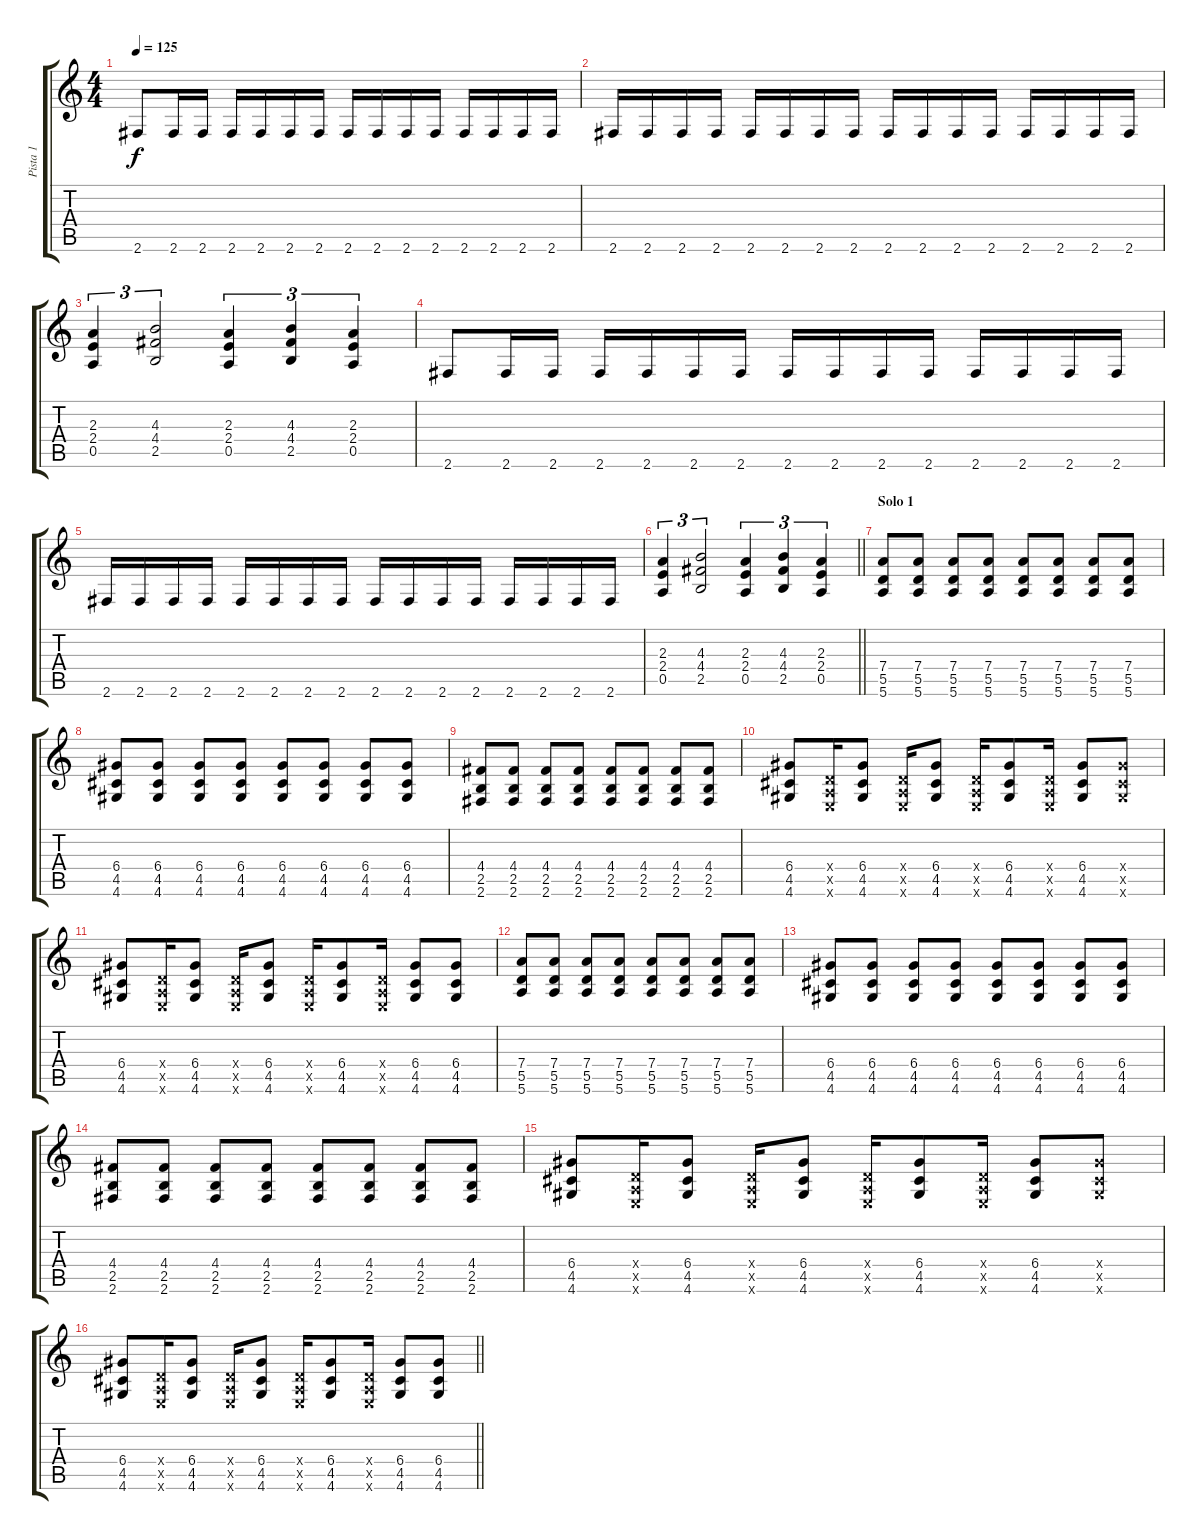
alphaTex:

\track ("Pista 1" "Pista 1") {instrument distortionguitar}
\staff {score tabs}
\tuning (E4 B3 G3 D3 A2 E2) {hide}
\ts (4 4)
\tempo 125
\clef g2
\ks c
2.6.8{dy f} 2.6.16 2.6.16 2.6.16 2.6.16 2.6.16 2.6.16 2.6.16 2.6.16 2.6.16 2.6.16 2.6.16 2.6.16 2.6.16 2.6.16 |
2.6.16 2.6.16 2.6.16 2.6.16 2.6.16 2.6.16 2.6.16 2.6.16 2.6.16 2.6.16 2.6.16 2.6.16 2.6.16 2.6.16 2.6.16 2.6.16 |
(2.3 2.4 0.5).4{tu (3 2)} (4.3 4.4 2.5).2{tu (3 2)} (2.3 2.4 0.5).4{tu (3 2)} (4.3 4.4 2.5).4{tu (3 2)} (2.3 2.4 0.5).4{tu (3 2)} |
2.6.8 2.6.16 2.6.16 2.6.16 2.6.16 2.6.16 2.6.16 2.6.16 2.6.16 2.6.16 2.6.16 2.6.16 2.6.16 2.6.16 2.6.16 |
2.6.16 2.6.16 2.6.16 2.6.16 2.6.16 2.6.16 2.6.16 2.6.16 2.6.16 2.6.16 2.6.16 2.6.16 2.6.16 2.6.16 2.6.16 2.6.16 |
\barLineRight lightlight
(2.3 2.4 0.5).4{tu (3 2)} (4.3 4.4 2.5).2{tu (3 2)} (2.3 2.4 0.5).4{tu (3 2)} (4.3 4.4 2.5).4{tu (3 2)} (2.3 2.4 0.5).4{tu (3 2)} |
\section ("" "Solo 1")
(7.4 5.5 5.6).8 (7.4 5.5 5.6).8 (7.4 5.5 5.6).8 (7.4 5.5 5.6).8 (7.4 5.5 5.6).8 (7.4 5.5 5.6).8 (7.4 5.5 5.6).8 (7.4 5.5 5.6).8 |
(6.4 4.5 4.6).8 (6.4 4.5 4.6).8 (6.4 4.5 4.6).8 (6.4 4.5 4.6).8 (6.4 4.5 4.6).8 (6.4 4.5 4.6).8 (6.4 4.5 4.6).8 (6.4 4.5 4.6).8 |
(4.4 2.5 2.6).8 (4.4 2.5 2.6).8 (4.4 2.5 2.6).8 (4.4 2.5 2.6).8 (4.4 2.5 2.6).8 (4.4 2.5 2.6).8 (4.4 2.5 2.6).8 (4.4 2.5 2.6).8 |
(6.4 4.5 4.6).8 (0.4{x} 0.5{x} 0.6{x}).16 (6.4 4.5 4.6).8 (0.4{x} 0.5{x} 0.6{x}).16 (6.4 4.5 4.6).8 (0.4{x} 0.5{x} 0.6{x}).16 (6.4 4.5 4.6).8 (0.4{x} 0.5{x} 0.6{x}).16 (6.4 4.5 4.6).8 (6.4{x} 4.5{x} 4.6{x}).8 |
(6.4 4.5 4.6).8 (0.4{x} 0.5{x} 0.6{x}).16 (6.4 4.5 4.6).8 (0.4{x} 0.5{x} 0.6{x}).16 (6.4 4.5 4.6).8 (0.4{x} 0.5{x} 0.6{x}).16 (6.4 4.5 4.6).8 (0.4{x} 0.5{x} 0.6{x}).16 (6.4 4.5 4.6).8 (6.4 4.5 4.6).8 |
(7.4 5.5 5.6).8 (7.4 5.5 5.6).8 (7.4 5.5 5.6).8 (7.4 5.5 5.6).8 (7.4 5.5 5.6).8 (7.4 5.5 5.6).8 (7.4 5.5 5.6).8 (7.4 5.5 5.6).8 |
(6.4 4.5 4.6).8 (6.4 4.5 4.6).8 (6.4 4.5 4.6).8 (6.4 4.5 4.6).8 (6.4 4.5 4.6).8 (6.4 4.5 4.6).8 (6.4 4.5 4.6).8 (6.4 4.5 4.6).8 |
(4.4 2.5 2.6).8 (4.4 2.5 2.6).8 (4.4 2.5 2.6).8 (4.4 2.5 2.6).8 (4.4 2.5 2.6).8 (4.4 2.5 2.6).8 (4.4 2.5 2.6).8 (4.4 2.5 2.6).8 |
(6.4 4.5 4.6).8 (0.4{x} 0.5{x} 0.6{x}).16 (6.4 4.5 4.6).8 (0.4{x} 0.5{x} 0.6{x}).16 (6.4 4.5 4.6).8 (0.4{x} 0.5{x} 0.6{x}).16 (6.4 4.5 4.6).8 (0.4{x} 0.5{x} 0.6{x}).16 (6.4 4.5 4.6).8 (6.4{x} 4.5{x} 4.6{x}).8 |
\barLineRight lightlight
(6.4 4.5 4.6).8 (0.4{x} 0.5{x} 0.6{x}).16 (6.4 4.5 4.6).8 (0.4{x} 0.5{x} 0.6{x}).16 (6.4 4.5 4.6).8 (0.4{x} 0.5{x} 0.6{x}).16 (6.4 4.5 4.6).8 (0.4{x} 0.5{x} 0.6{x}).16 (6.4 4.5 4.6).8 (6.4 4.5 4.6).8
